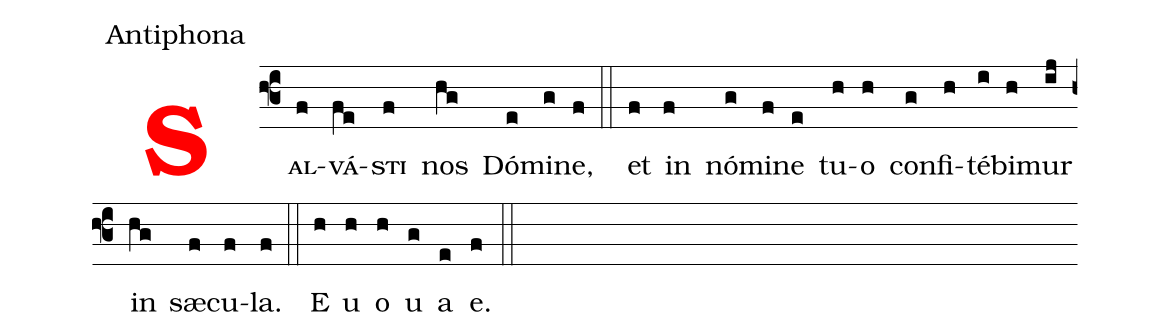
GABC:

office-part: Antiphona;
%%
<v>\bf\textcolor{red}{S}</v><v>\sc{al}</v>(f3f)<v>\sc{vá}</v>(fe)<v>\sc{sti}</v>(f) nos(hg) Dó(e)mi(g)ne,(f)  (::)
et(f) in(f) nó(g)mi(f)ne(e) tu(h)o(h)  con(g)fi(h)té(i)bi(h)mur(ij) in(hg) sæ(f)cu(f)la.(f)
(::) E(h) u(h) o(h) u(g) a(e) e.(f) (::)
